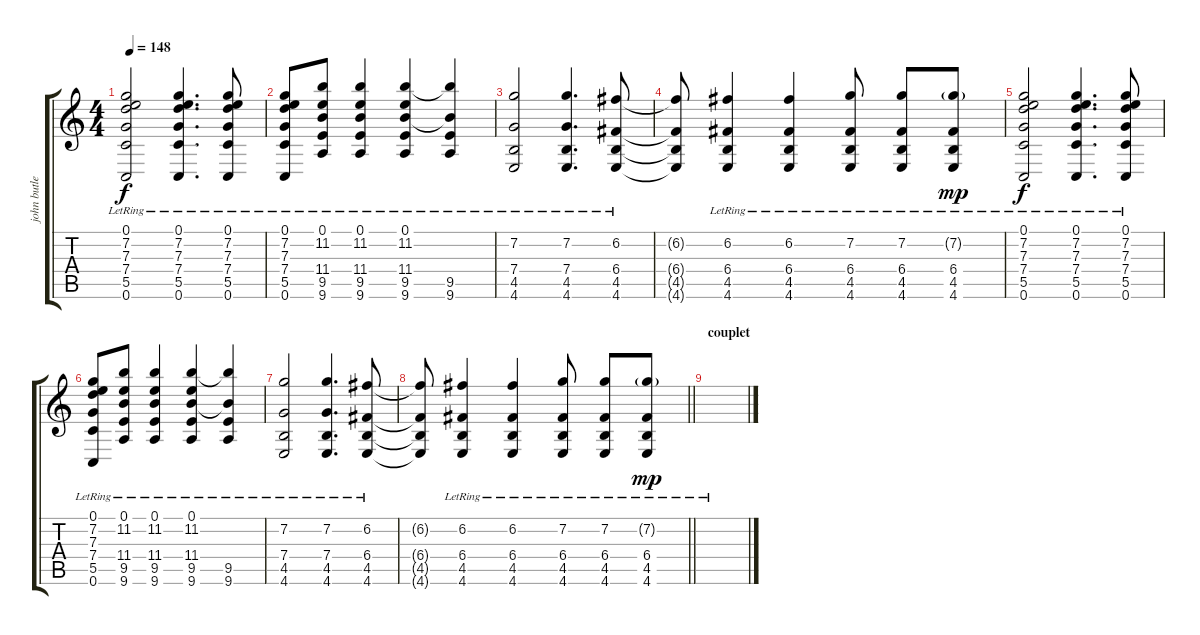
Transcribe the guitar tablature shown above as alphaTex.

\track ("john butler ampliefied 11 string guitare" "john butle") {instrument overdrivenguitar}
\staff {score tabs}
\tuning (E4 C4 G3 C3 G2 C2) {hide}
\ts (4 4)
\tempo 148
\clef g2
\ks c
(0.1{lr} 7.2{lr} 7.3{lr} 7.4{lr} 5.5{lr} 0.6{lr}).2{dy f} (0.1{lr} 7.2{lr} 7.3{lr} 7.4{lr} 5.5{lr} 0.6{lr}).4{d} (0.1{lr} 7.2{lr} 7.3{lr} 7.4{lr} 5.5{lr} 0.6{lr}).8 |
(0.1{lr} 7.2{lr} 7.3{lr} 7.4{lr} 5.5{lr} 0.6{lr}).8 (0.1{lr} 11.2{lr} 11.4{lr} 9.5{lr} 9.6{lr}).8 (0.1{lr} 11.2{lr} 11.4{lr} 9.5{lr} 9.6{lr}).4 (0.1{lr} 11.2{lr} 11.4{lr} 9.5{lr} 9.6{lr}).4 (11.2{t} 11.4{t} 9.5{lr} 9.6{lr}).4 |
(7.2{lr} 7.4{lr} 4.5{lr} 4.6{lr}).2 (7.2{lr} 7.4{lr} 4.5{lr} 4.6{lr}).4{d} (6.2{lr} 6.4{lr} 4.5{lr} 4.6{lr}).8 |
(6.2{t} 6.4{t} 4.5{t} 4.6{t}).8 (6.2{lr} 6.4{lr} 4.5{lr} 4.6{lr}).4 (6.2{lr} 6.4{lr} 4.5{lr} 4.6{lr}).4 (7.2{lr} 6.4{lr} 4.5{lr} 4.6{lr}).8 (7.2{lr} 6.4{lr} 4.5{lr} 4.6{lr}).8 (7.2{g lr} 6.4{lr} 4.5{lr} 4.6{lr}).8{dy mp} |
(0.1{lr} 7.2{lr} 7.3{lr} 7.4{lr} 5.5{lr} 0.6{lr}).2{dy f} (0.1{lr} 7.2{lr} 7.3{lr} 7.4{lr} 5.5{lr} 0.6{lr}).4{d} (0.1{lr} 7.2{lr} 7.3{lr} 7.4{lr} 5.5{lr} 0.6{lr}).8 |
(0.1{lr} 7.2{lr} 7.3{lr} 7.4{lr} 5.5{lr} 0.6{lr}).8 (0.1{lr} 11.2{lr} 11.4{lr} 9.5{lr} 9.6{lr}).8 (0.1{lr} 11.2{lr} 11.4{lr} 9.5{lr} 9.6{lr}).4 (0.1{lr} 11.2{lr} 11.4{lr} 9.5{lr} 9.6{lr}).4 (11.2{t} 11.4{t} 9.5{lr} 9.6{lr}).4 |
(7.2{lr} 7.4{lr} 4.5{lr} 4.6{lr}).2 (7.2{lr} 7.4{lr} 4.5{lr} 4.6{lr}).4{d} (6.2{lr} 6.4{lr} 4.5{lr} 4.6{lr}).8 |
\barLineRight lightlight
(6.2{t} 6.4{t} 4.5{t} 4.6{t}).8 (6.2{lr} 6.4{lr} 4.5{lr} 4.6{lr}).4 (6.2{lr} 6.4{lr} 4.5{lr} 4.6{lr}).4 (7.2{lr} 6.4{lr} 4.5{lr} 4.6{lr}).8 (7.2{lr} 6.4{lr} 4.5{lr} 4.6{lr}).8 (7.2{g lr} 6.4{lr} 4.5{lr} 4.6{lr}).8{dy mp} |
\section ("" "couplet")
